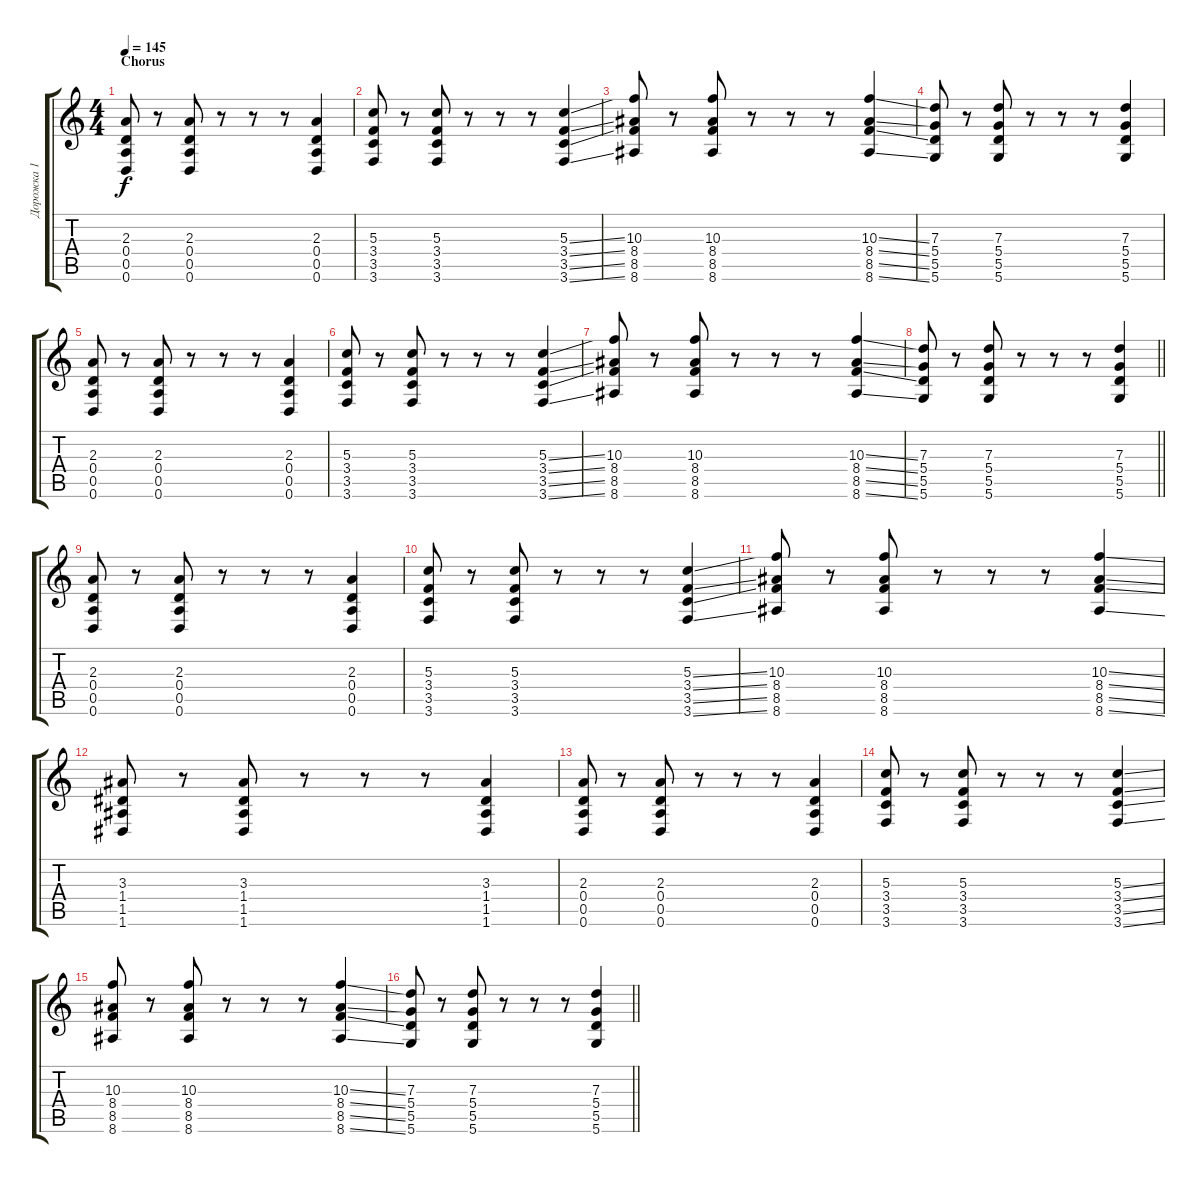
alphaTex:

\track ("Дорожка 1" "Дорожка 1") {instrument distortionguitar}
\staff {score tabs}
\tuning (E4 B3 G3 D3 A2 D2) {hide}
\ts (4 4)
\section ("" "Сhorus")
\tempo 145
\clef g2
\ks c
(2.3 0.4 0.5 0.6).8{dy f} r.8 (2.3 0.4 0.5 0.6).8 r.8 r.8 r.8 (2.3 0.4 0.5 0.6).4 |
(5.3 3.4 3.5 3.6).8 r.8 (5.3 3.4 3.5 3.6).8 r.8 r.8 r.8 (5.3{ss} 3.4{ss} 3.5{ss} 3.6{ss}).4 |
(10.3 8.4 8.5 8.6).8 r.8 (10.3 8.4 8.5 8.6).8 r.8 r.8 r.8 (10.3{ss} 8.4{ss} 8.5{ss} 8.6{ss}).4 |
(7.3 5.4 5.5 5.6).8 r.8 (7.3 5.4 5.5 5.6).8 r.8 r.8 r.8 (7.3 5.4 5.5 5.6).4 |
(2.3 0.4 0.5 0.6).8 r.8 (2.3 0.4 0.5 0.6).8 r.8 r.8 r.8 (2.3 0.4 0.5 0.6).4 |
(5.3 3.4 3.5 3.6).8 r.8 (5.3 3.4 3.5 3.6).8 r.8 r.8 r.8 (5.3{ss} 3.4{ss} 3.5{ss} 3.6{ss}).4 |
(10.3 8.4 8.5 8.6).8 r.8 (10.3 8.4 8.5 8.6).8 r.8 r.8 r.8 (10.3{ss} 8.4{ss} 8.5{ss} 8.6{ss}).4 |
\barLineRight lightlight
(7.3 5.4 5.5 5.6).8 r.8 (7.3 5.4 5.5 5.6).8 r.8 r.8 r.8 (7.3 5.4 5.5 5.6).4 |
(2.3 0.4 0.5 0.6).8 r.8 (2.3 0.4 0.5 0.6).8 r.8 r.8 r.8 (2.3 0.4 0.5 0.6).4 |
(5.3 3.4 3.5 3.6).8 r.8 (5.3 3.4 3.5 3.6).8 r.8 r.8 r.8 (5.3{ss} 3.4{ss} 3.5{ss} 3.6{ss}).4 |
(10.3 8.4 8.5 8.6).8 r.8 (10.3 8.4 8.5 8.6).8 r.8 r.8 r.8 (10.3{ss} 8.4{ss} 8.5{ss} 8.6{ss}).4 |
(3.3 1.4 1.5 1.6).8 r.8 (3.3 1.4 1.5 1.6).8 r.8 r.8 r.8 (3.3 1.4 1.5 1.6).4 |
(2.3 0.4 0.5 0.6).8 r.8 (2.3 0.4 0.5 0.6).8 r.8 r.8 r.8 (2.3 0.4 0.5 0.6).4 |
(5.3 3.4 3.5 3.6).8 r.8 (5.3 3.4 3.5 3.6).8 r.8 r.8 r.8 (5.3{ss} 3.4{ss} 3.5{ss} 3.6{ss}).4 |
(10.3 8.4 8.5 8.6).8 r.8 (10.3 8.4 8.5 8.6).8 r.8 r.8 r.8 (10.3{ss} 8.4{ss} 8.5{ss} 8.6{ss}).4 |
\barLineRight lightlight
(7.3 5.4 5.5 5.6).8 r.8 (7.3 5.4 5.5 5.6).8 r.8 r.8 r.8 (7.3 5.4 5.5 5.6).4
